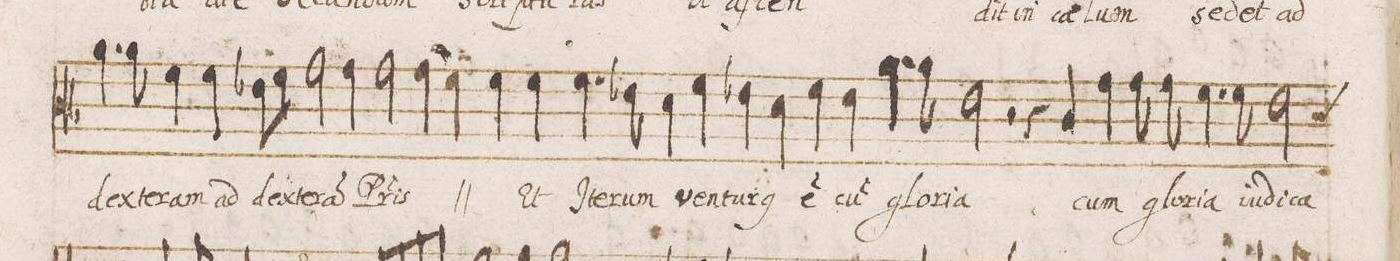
**kern	**text
*I"DISCANTVS	*
*clefC3	*
*k[b-]	*
*met(C|)	*
*M2/1	*
4.a\	dex-
8a\	-te-
4f\	-ram
4f\	ad
=110-	=110-
8e-X\L	dex-
8f\J	te-
2g\	-ra(m)
4g\	P(at)-
2g\	-ris
*	*ij
(4g\	P(at)-
4f\)	.
=111-	=111-
4f\	-ris
*	*Xij
4f\	Et
4.f\	I-
8e-X\	-te-
4d\	-rum
4f\	ven-
4e-X\	-tu-
4d\	-r(us)
=112-	=112-
4f\	e(st)
4eny\	cu(m)
4.a\	glo-
8a\	-ri-
2e\	-a
2r	.
=113-	=113-
4r	.
4c/	cum
4g\	glo-
8g\	-ri-
8g\	-a
4.f\	iu-
8f\	-di-
2e\	-ca-
*-	*-
